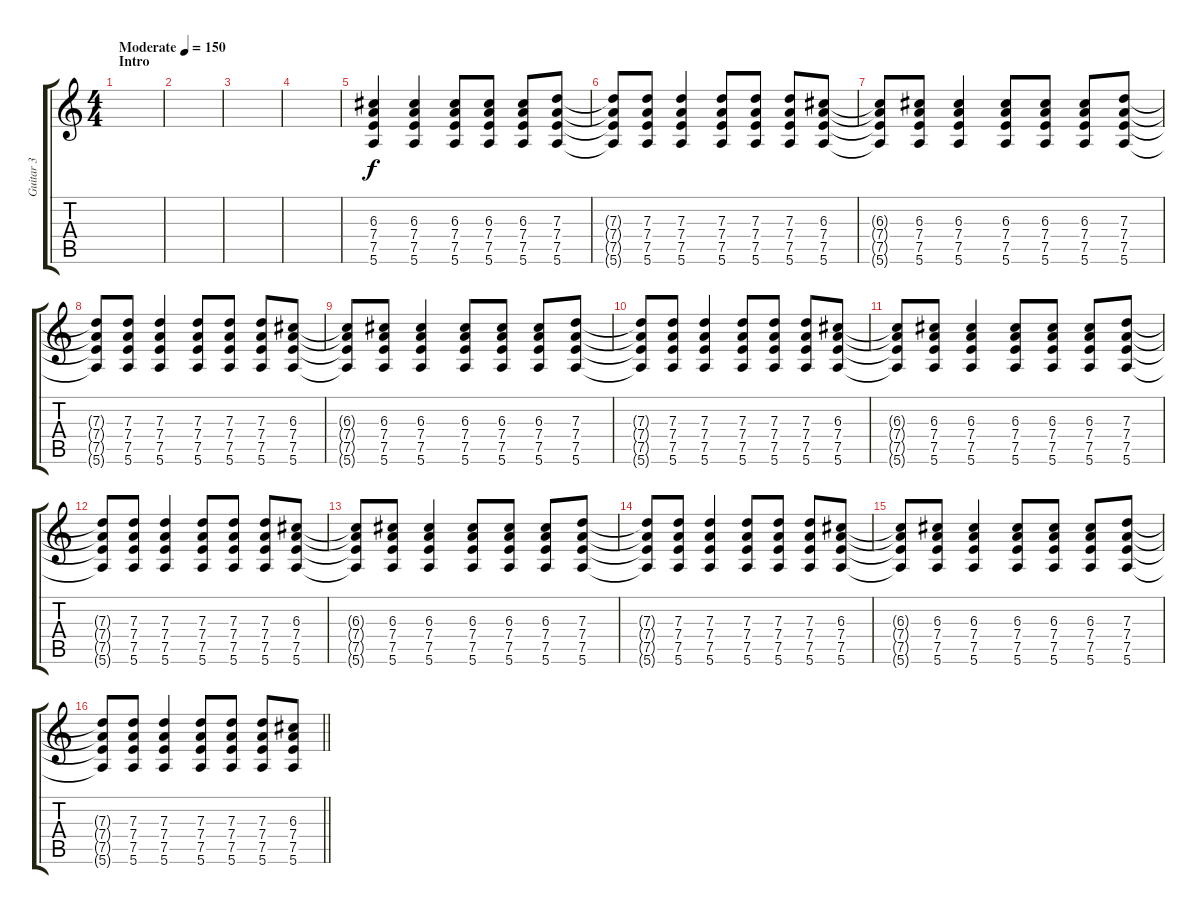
\track ("Guitar 3" "Guitar 3") {instrument electricguitarjazz}
\staff {score tabs}
\tuning (E4 B3 G3 D3 A2 E2) {hide}
\ts (4 4)
\section ("" "Intro")
\tempo (150 "Moderate")
\clef g2
\ks c
|
|
|
|
(6.3 7.4 7.5 5.6).4 (6.3 7.4 7.5 5.6).4 (6.3 7.4 7.5 5.6).8 (6.3 7.4 7.5 5.6).8 (6.3 7.4 7.5 5.6).8 (7.3 7.4 7.5 5.6).8 |
(7.3{t} 7.4{t} 7.5{t} 5.6{t}).8 (7.3 7.4 7.5 5.6).8 (7.3 7.4 7.5 5.6).4 (7.3 7.4 7.5 5.6).8 (7.3 7.4 7.5 5.6).8 (7.3 7.4 7.5 5.6).8 (6.3 7.4 7.5 5.6).8 |
(6.3{t} 7.4{t} 7.5{t} 5.6{t}).8 (6.3 7.4 7.5 5.6).8 (6.3 7.4 7.5 5.6).4 (6.3 7.4 7.5 5.6).8 (6.3 7.4 7.5 5.6).8 (6.3 7.4 7.5 5.6).8 (7.3 7.4 7.5 5.6).8 |
(7.3{t} 7.4{t} 7.5{t} 5.6{t}).8 (7.3 7.4 7.5 5.6).8 (7.3 7.4 7.5 5.6).4 (7.3 7.4 7.5 5.6).8 (7.3 7.4 7.5 5.6).8 (7.3 7.4 7.5 5.6).8 (6.3 7.4 7.5 5.6).8 |
(6.3{t} 7.4{t} 7.5{t} 5.6{t}).8{volume 16} (6.3 7.4 7.5 5.6).8 (6.3 7.4 7.5 5.6).4 (6.3 7.4 7.5 5.6).8 (6.3 7.4 7.5 5.6).8 (6.3 7.4 7.5 5.6).8 (7.3 7.4 7.5 5.6).8 |
(7.3{t} 7.4{t} 7.5{t} 5.6{t}).8 (7.3 7.4 7.5 5.6).8 (7.3 7.4 7.5 5.6).4 (7.3 7.4 7.5 5.6).8 (7.3 7.4 7.5 5.6).8 (7.3 7.4 7.5 5.6).8 (6.3 7.4 7.5 5.6).8 |
(6.3{t} 7.4{t} 7.5{t} 5.6{t}).8 (6.3 7.4 7.5 5.6).8 (6.3 7.4 7.5 5.6).4 (6.3 7.4 7.5 5.6).8 (6.3 7.4 7.5 5.6).8 (6.3 7.4 7.5 5.6).8 (7.3 7.4 7.5 5.6).8 |
(7.3{t} 7.4{t} 7.5{t} 5.6{t}).8 (7.3 7.4 7.5 5.6).8 (7.3 7.4 7.5 5.6).4 (7.3 7.4 7.5 5.6).8 (7.3 7.4 7.5 5.6).8 (7.3 7.4 7.5 5.6).8 (6.3 7.4 7.5 5.6).8 |
(6.3{t} 7.4{t} 7.5{t} 5.6{t}).8 (6.3 7.4 7.5 5.6).8 (6.3 7.4 7.5 5.6).4 (6.3 7.4 7.5 5.6).8 (6.3 7.4 7.5 5.6).8 (6.3 7.4 7.5 5.6).8 (7.3 7.4 7.5 5.6).8 |
(7.3{t} 7.4{t} 7.5{t} 5.6{t}).8 (7.3 7.4 7.5 5.6).8 (7.3 7.4 7.5 5.6).4 (7.3 7.4 7.5 5.6).8 (7.3 7.4 7.5 5.6).8 (7.3 7.4 7.5 5.6).8 (6.3 7.4 7.5 5.6).8 |
(6.3{t} 7.4{t} 7.5{t} 5.6{t}).8 (6.3 7.4 7.5 5.6).8 (6.3 7.4 7.5 5.6).4 (6.3 7.4 7.5 5.6).8 (6.3 7.4 7.5 5.6).8 (6.3 7.4 7.5 5.6).8 (7.3 7.4 7.5 5.6).8 |
\barLineRight lightlight
(7.3{t} 7.4{t} 7.5{t} 5.6{t}).8 (7.3 7.4 7.5 5.6).8 (7.3 7.4 7.5 5.6).4 (7.3 7.4 7.5 5.6).8 (7.3 7.4 7.5 5.6).8 (7.3 7.4 7.5 5.6).8 (6.3 7.4 7.5 5.6).8
